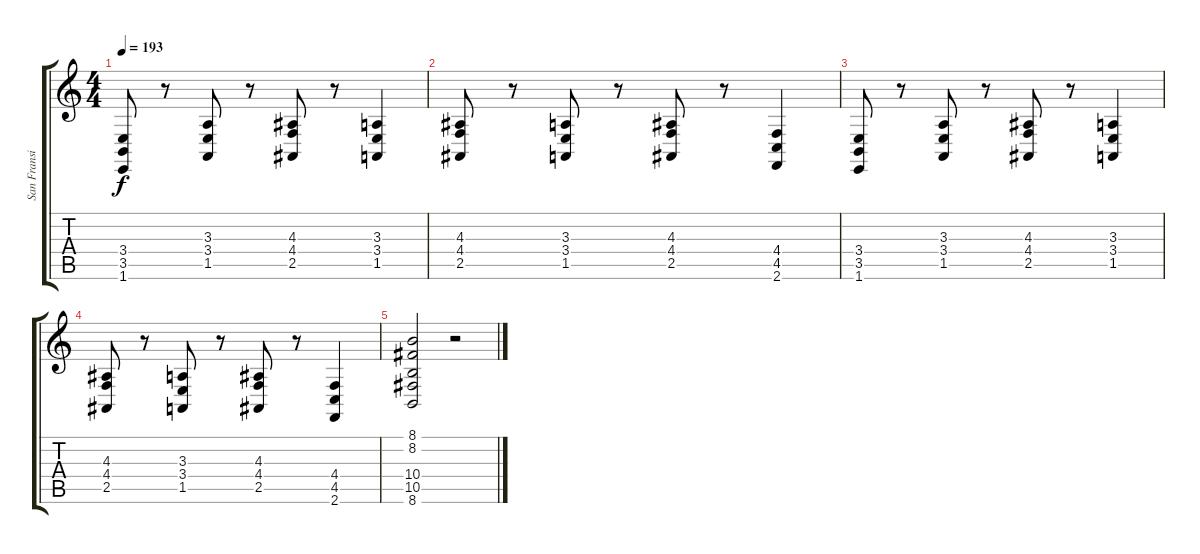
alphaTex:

\track ("San Fransisco Orchestra" "San Fransi") {instrument cello}
\staff {score tabs}
\tuning (Eb4 Bb3 Gb3 Db3 Ab2 Eb2) {hide}
\ts (4 4)
\tempo 193
\clef g2
\ks c
(3.4 3.5 1.6).8{dy f} r.8 (3.3 3.4 1.5).8 r.8 (4.3 4.4 2.5).8 r.8 (3.3 3.4 1.5).4 |
(4.3 4.4 2.5).8 r.8 (3.3 3.4 1.5).8 r.8 (4.3 4.4 2.5).8 r.8 (4.4 4.5 2.6).4 |
(3.4 3.5 1.6).8 r.8 (3.3 3.4 1.5).8 r.8 (4.3 4.4 2.5).8 r.8 (3.3 3.4 1.5).4 |
(4.3 4.4 2.5).8 r.8 (3.3 3.4 1.5).8 r.8 (4.3 4.4 2.5).8 r.8 (4.4 4.5 2.6).4 |
(8.1 8.2 10.4 10.5 8.6).2 r.2
